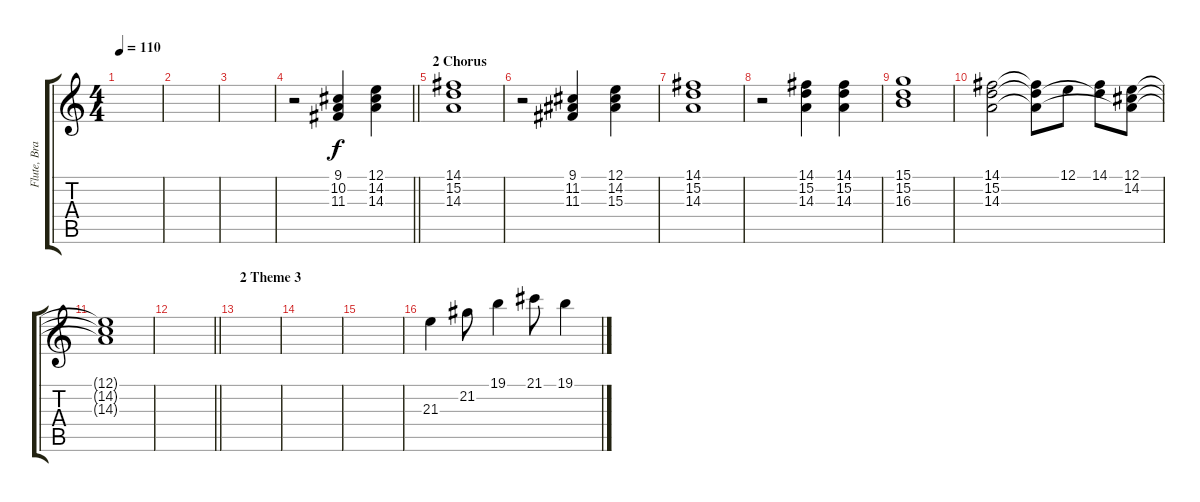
\track ("Flute, Brass" "Flute, Bra") {instrument flute}
\staff {score tabs}
\tuning (E4 B3 G3 D3 A2 E2) {hide}
\ts (4 4)
\tempo 110
\clef g2
\ks c
|
|
|
\barLineRight lightlight
r.2{instrument brasssection} (9.1 10.2 11.3).4 (12.1 14.2 14.3).4 |
\section ("" "2 Chorus")
(14.1 15.2 14.3).1 |
r.2 (9.1 11.2 11.3).4 (12.1 14.2 15.3).4 |
(14.1 15.2 14.3).1 |
r.2 (14.1 15.2 14.3).4 (14.1 15.2 14.3).4 |
(15.1 15.2 16.3).1 |
(14.1 15.2 14.3).2 (14.1{t} 15.2{t} 14.3{t}).8 12.1.8 (14.1 15.2{t}).8 (12.1 14.2 14.3{t}).8 |
(12.1{t} 14.2{t} 14.3{t}).1 |
\barLineRight lightlight
|
\section ("" "2 Theme 3")
|
|
|
21.3.4{instrument flute} 21.2.8 19.1.4 21.1.8 19.1.4
